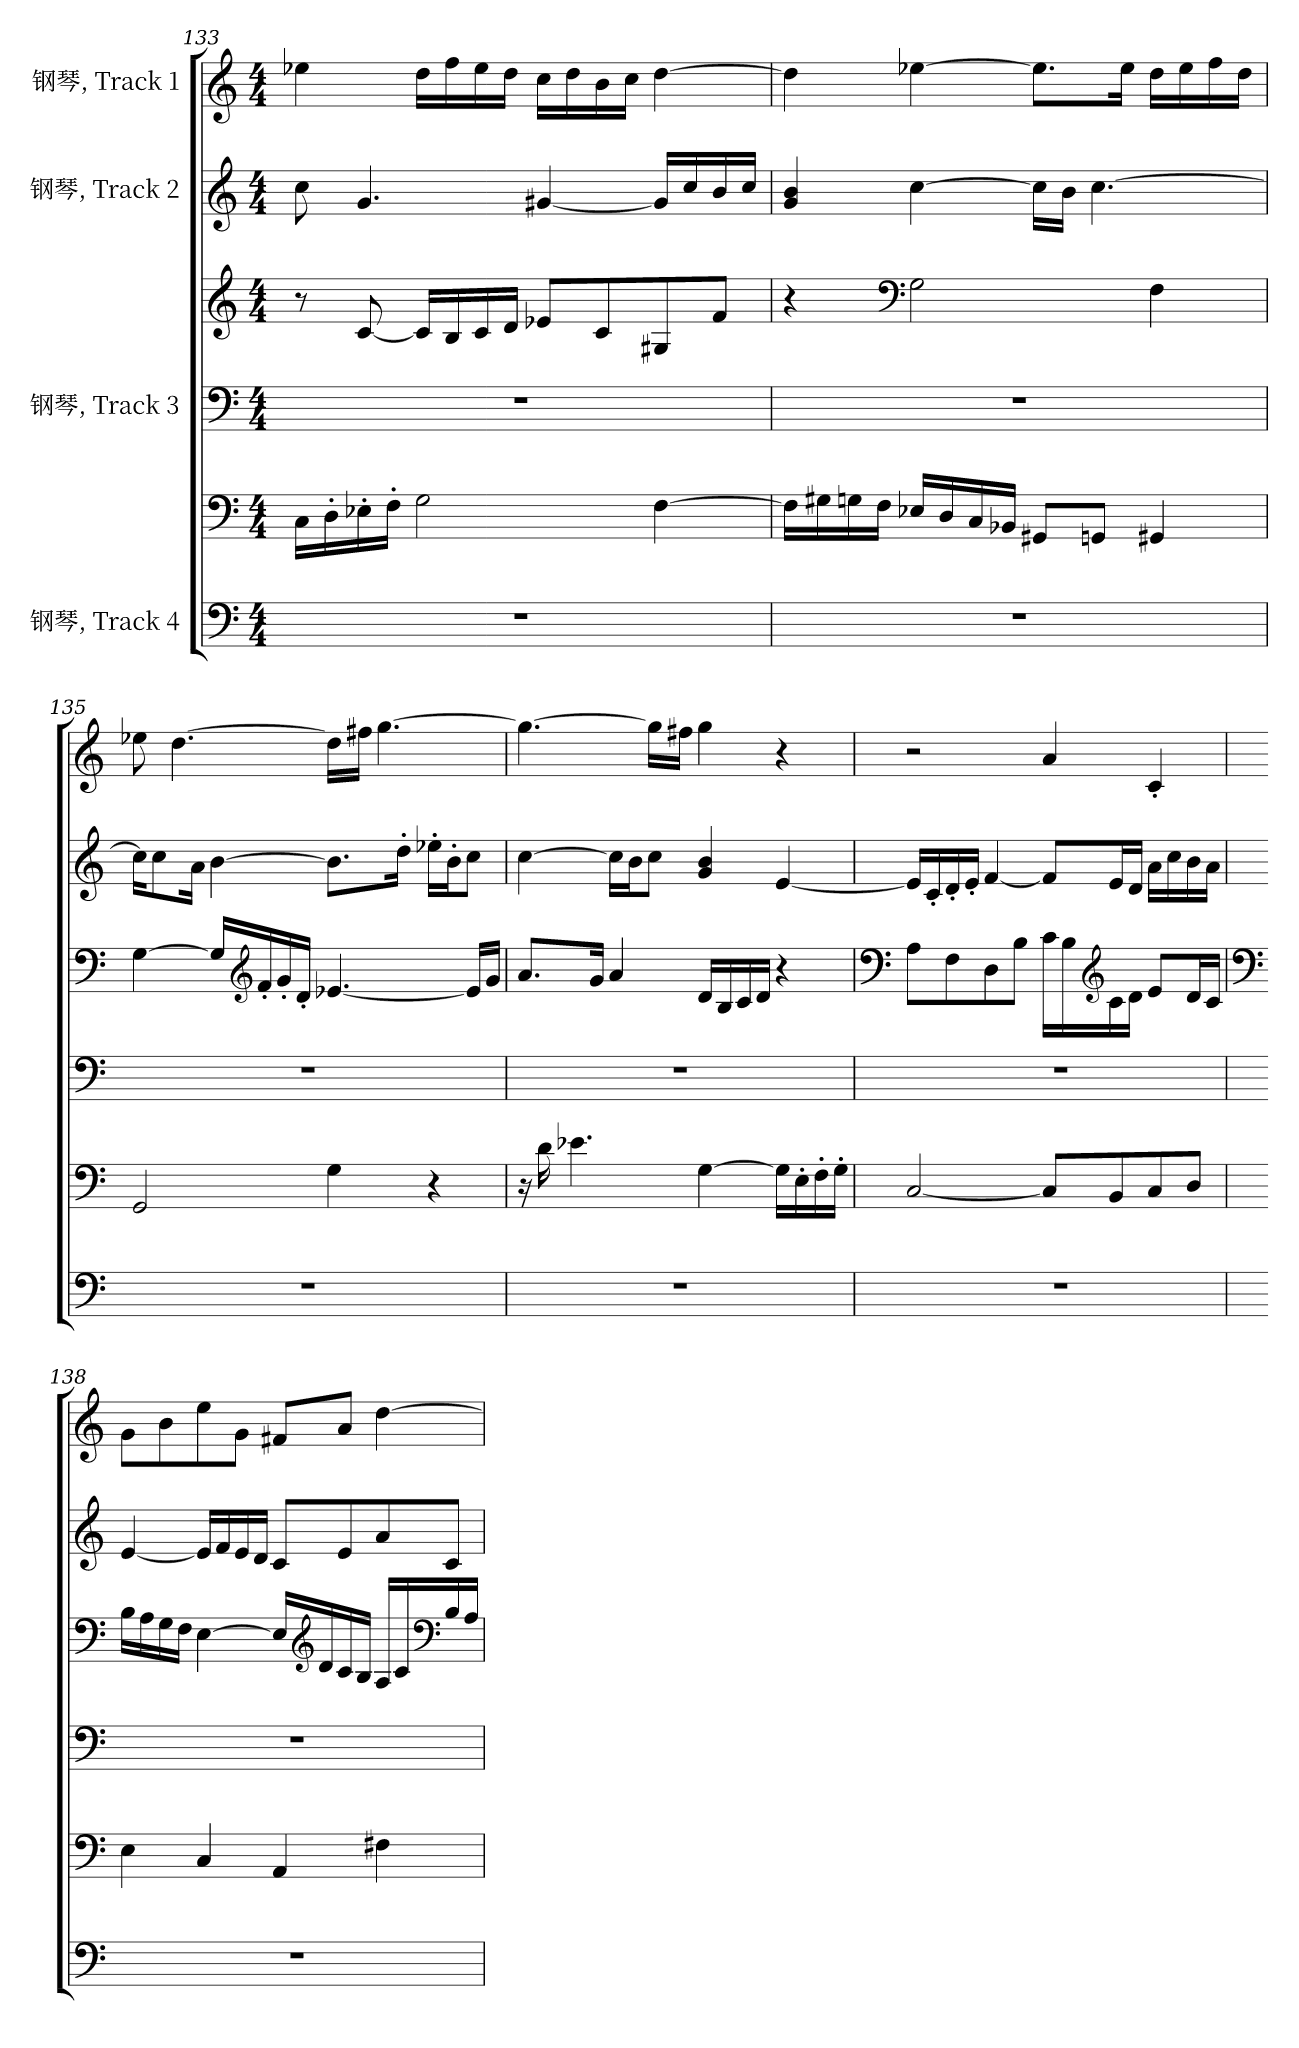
**kern	**kern	**kern	**kern	**kern	**kern
*part4	*part4	*part3	*part3	*part2	*part1
*staff6	*staff5	*staff4	*staff3	*staff2	*staff1
*I"钢琴, Track 4	*	*I"钢琴, Track 3	*	*I"钢琴, Track 2	*I"钢琴, Track 1
!!LO:PB:g=z
*clefF4	*clefF4	*clefF4	*clefG2	*clefG2	*clefG2
*k[]	*k[]	*k[]	*k[]	*k[]	*k[]
*M4/4	*M4/4	*M4/4	*M4/4	*M4/4	*M4/4
=133	=133	=133	=133	=133	=133
1r	16C\LL	1r	8r	8cc\	4ee-X\
.	16D'\	.	.	.	.
.	16E-X'\	.	[8c/	4.g/	.
.	16F'\JJ	.	.	.	.
.	2G\	.	16c/LL]	.	16dd\LL
.	.	.	16B/	.	16ff\
.	.	.	16c/	.	16ee-\
.	.	.	16d/JJ	.	16dd\JJ
.	.	.	8e-X/L	[4g#X/	16cc\LL
.	.	.	.	.	16dd\
.	.	.	8c/	.	16b\
.	.	.	.	.	16cc\JJ
.	[4F\	.	8G#X/	16g#/LL]	[4dd\
.	.	.	.	16cc/	.
.	.	.	8f/J	16b/	.
.	.	.	.	16cc/JJ	.
=134	=134	=134	=134	=134	=134
1r	16F\LL]	1r	4r	4g/ 4b/	4dd\]
.	16G#X\	.	.	.	.
.	16Gn\	.	.	.	.
.	16F\JJ	.	.	.	.
*	*	*	*clefF4	*	*
.	16E-X/LL	.	2G\	[4cc\	[4ee-X\
.	16D/	.	.	.	.
.	16C/	.	.	.	.
.	16BB-X/JJ	.	.	.	.
*	*	*	*	*	*MM104
.	8GG#X/L	.	.	16cc\LL]	8.ee-\L]
.	.	.	.	16b\JJ	.
.	8GGn/J	.	.	[4.cc\	.
.	.	.	.	.	16ee-\Jk
.	4GG#X/	.	4F\	.	16dd\LL
.	.	.	.	.	16ee-\
.	.	.	.	.	16ff\
.	.	.	.	.	16dd\JJ
!!LO:LB:g=z
=135	=135	=135	=135	=135	=135
1r	2GG/	1r	[4G\	16cc\KL]	8ee-X\
.	.	.	.	8cc\	.
.	.	.	.	.	[4.dd\
.	.	.	.	16a\Jk	.
.	.	.	16G/LL]	[4b\	.
*	*	*	*clefG2	*	*
.	.	.	16f'/	.	.
.	.	.	16g'/	.	.
.	.	.	16d'/JJ	.	.
.	4G\	.	[4.e-X/	8.b\L]	16dd\LL]
.	.	.	.	.	16ff#X\JJ
.	.	.	.	.	[4.gg\
.	.	.	.	16dd'\Jk	.
.	4r	.	.	16ee-X'\LL	.
.	.	.	.	16b'\J	.
.	.	.	16e-/LL]	8cc\J	.
.	.	.	16g/JJ	.	.
=136	=136	=136	=136	=136	=136
1r	16r	1r	8.a/L	[4cc\	4.gg\_
.	16d\	.	.	.	.
.	4.e-X\	.	.	.	.
.	.	.	16g/Jk	.	.
.	.	.	4a/	16cc\LL]	.
.	.	.	.	16b\J	.
.	.	.	.	8cc\J	16gg\LL]
.	.	.	.	.	16ff#X\JJ
.	[4G\	.	16d/LL	4g/ 4b/	4gg\
.	.	.	16B/	.	.
.	.	.	16c/	.	.
.	.	.	16d/JJ	.	.
.	16G\LL]	.	4r	[4e/	4r
.	16E'\	.	.	.	.
.	16F'\	.	.	.	.
.	16G'\JJ	.	.	.	.
!!LO:PB:g=z
=137	=137	=137	=137	=137	=137
*	*	*	*clefF4	*	*
1r	[2C/	1r	8A\L	16e/LL]	2r
.	.	.	.	16c'/	.
.	.	.	8F\	16d'/	.
.	.	.	.	16e'/JJ	.
.	.	.	8D\	[4f/	.
.	.	.	8B\J	.	.
.	8C/L]	.	16c\LL	8f/L]	4a/
.	.	.	16B\	.	.
*	*	*	*clefG2	*	*
.	8BB/	.	16c\	16e/L	.
.	.	.	16d\JJ	16d/JJ	.
.	8C/	.	8e/L	16a\LL	4c'/
.	.	.	.	16cc\	.
.	8D/J	.	16d/L	16b\	.
.	.	.	16c/JJ	16a\JJ	.
=138	=138	=138	=138	=138	=138
*	*	*	*clefF4	*	*
1r	4E\	1r	16B\LL	[4e/	8g\L
.	.	.	16A\	.	.
.	.	.	16G\	.	8b\
.	.	.	16F\JJ	.	.
.	4C/	.	[4E\	16e/LL]	8ee\
.	.	.	.	16f/	.
.	.	.	.	16e/	8g\J
.	.	.	.	16d/JJ	.
.	4AA/	.	16E/LL]	8c/L	8f#X/L
*	*	*	*clefG2	*	*
.	.	.	16d/	.	.
.	.	.	16c/	8e/	8a/J
.	.	.	16B/JJ	.	.
.	4F#X\	.	16A/LL	8a/	[4dd\
.	.	.	16c/	.	.
*	*	*	*clefF4	*	*
.	.	.	16B/	8c/J	.
.	.	.	16A/JJ	.	.
=	=	=	=	=	=
*-	*-	*-	*-	*-	*-
